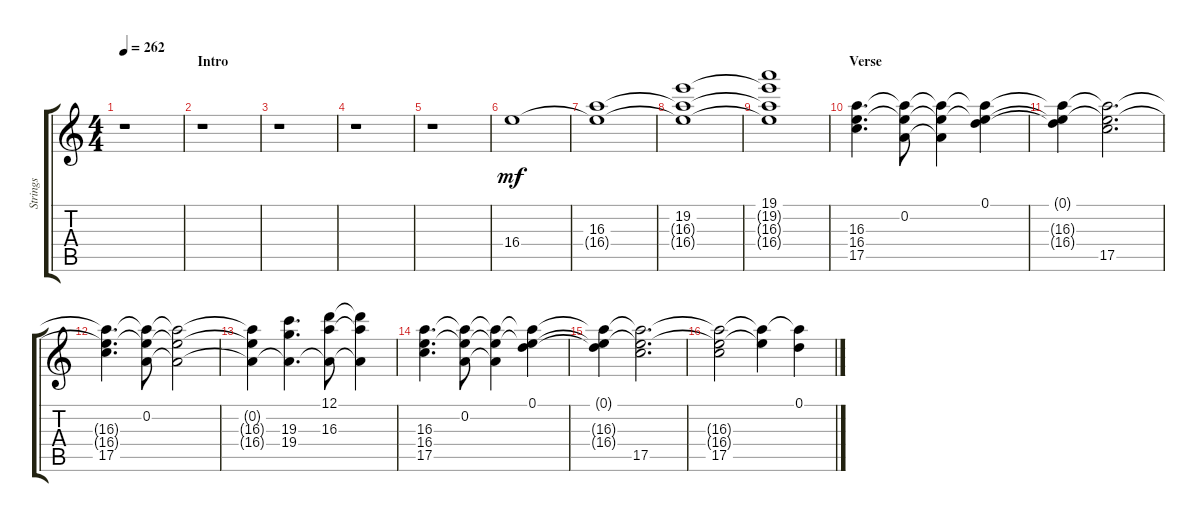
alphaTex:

\track ("Strings" "Strings") {instrument electricguitarclean}
\staff {score tabs}
\tuning (D4 A3 F3 C3 G2 C2) {hide}
\ts (4 4)
\tempo 262
\clef g2
\ks aminor
r.1{dy mf instrument electricguitarclean} |
\section ("" "Intro")
r.1 |
r.1 |
r.1 |
r.1 |
16.4.1 |
(16.3 16.4{t}).1 |
(19.2 16.3{t} 16.4{t}).1 |
(19.1 19.2{t} 16.3{t} 16.4{t}).1 |
\section ("" "Verse")
(16.3 16.4 17.5).4{d} (0.2 16.3{t} 16.4{t}).8 (0.2{t} 16.3{t} 16.4{t}).4 (0.1 16.3{t} 16.4{t}).4 |
(0.1{t} 16.3{t} 16.4{t}).4 (16.3{t} 16.4{t} 17.5).2{d} |
(16.3{t} 16.4{t} 17.5).4{d} (0.2 16.3{t} 16.4{t}).8 (0.2{t} 16.3{t} 16.4{t}).2 |
(0.2{t} 16.3{t} 16.4{t}).4 (0.2{t} 19.3 19.4).4{d} (12.1 0.2{t} 16.3).8 (12.1{t} 0.2{t} 16.3{t}).4 |
(16.3 16.4 17.5).4{d} (0.2 16.3{t} 16.4{t}).8 (0.2{t} 16.3{t} 16.4{t}).4 (0.1 16.3{t} 16.4{t}).4 |
(0.1{t} 16.3{t} 16.4{t}).4 (16.3{t} 16.4{t} 17.5).2{d} |
(16.3{t} 16.4{t} 17.5).2 (16.3{t} 16.4{t}).4 (0.1 16.3{t}).4
